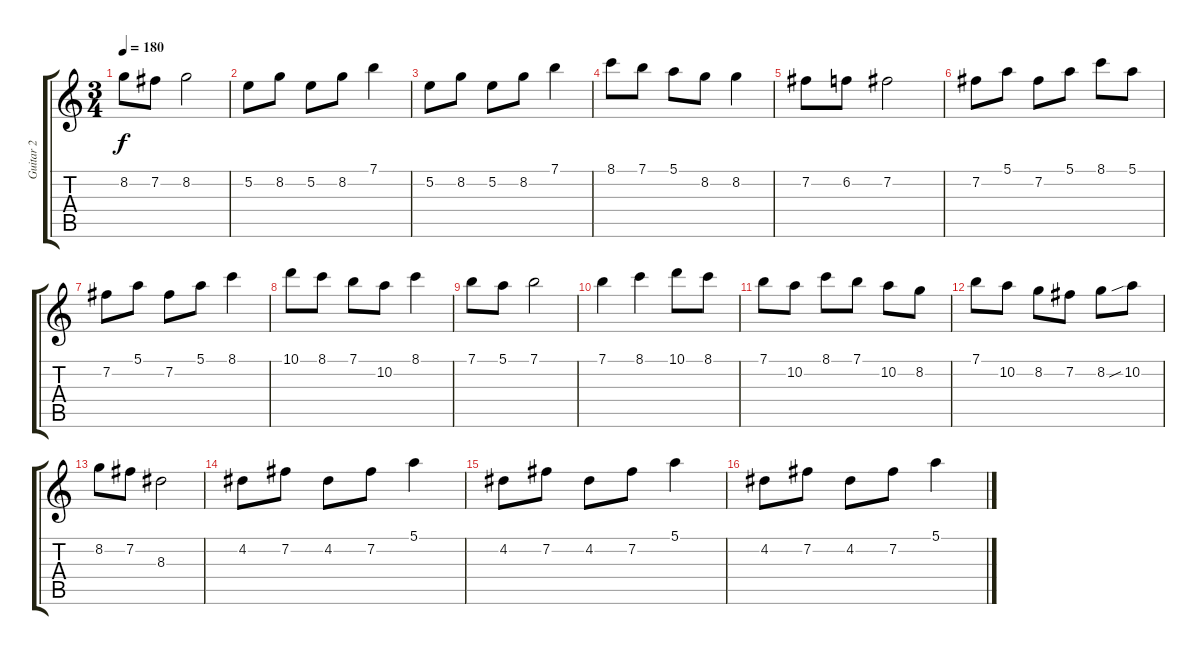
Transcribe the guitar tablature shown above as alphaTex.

\track ("Guitar 2" "Guitar 2") {instrument acousticguitarnylon}
\staff {score tabs}
\tuning (E4 B3 G3 D3 A2 E2) {hide}
\ts (3 4)
\tempo 180
\clef g2
\ks c
8.2.8{dy f} 7.2.8 8.2.2 |
5.2.8 8.2.8 5.2.8 8.2.8 7.1.4 |
5.2.8 8.2.8 5.2.8 8.2.8 7.1.4 |
8.1.8 7.1.8 5.1.8 8.2.8 8.2.4 |
7.2.8 6.2.8 7.2.2 |
7.2.8 5.1.8 7.2.8 5.1.8 8.1.8 5.1.8 |
7.2.8 5.1.8 7.2.8 5.1.8 8.1.4 |
10.1.8 8.1.8 7.1.8 10.2.8 8.1.4 |
7.1.8 5.1.8 7.1.2 |
7.1.4 8.1.4 10.1.8 8.1.8 |
7.1.8 10.2.8 8.1.8 7.1.8 10.2.8 8.2.8 |
7.1.8 10.2.8 8.2.8 7.2.8 8.2.8 10.2{sib}.8 |
8.2.8 7.2.8 8.3.2 |
4.2.8{instrument distortionguitar} 7.2.8 4.2.8 7.2.8 5.1.4 |
4.2.8 7.2.8 4.2.8 7.2.8 5.1.4 |
4.2.8 7.2.8 4.2.8 7.2.8 5.1.4
